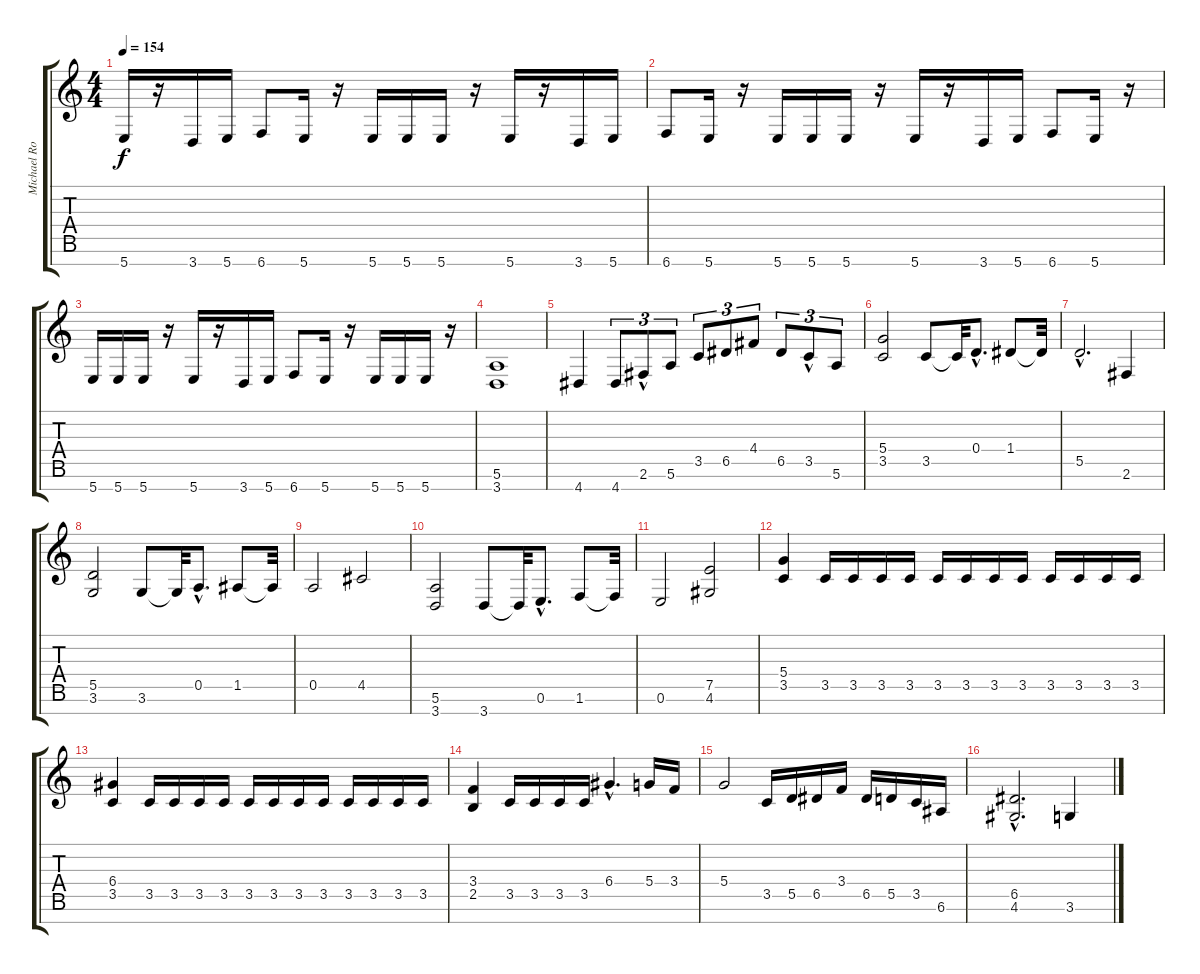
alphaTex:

\track ("Michael Romeo" "Michael Ro") {instrument distortionguitar}
\staff {score tabs}
\tuning (E4 B3 G3 D3 A2 E2 B1) {hide}
\ts (4 4)
\tempo 154
\clef g2
\ks c
5.7.16{dy f} r.16 3.7.16 5.7.16 6.7.8 5.7.16 r.16 5.7.16 5.7.16 5.7.16 r.16 5.7.16 r.16 3.7.16 5.7.16 |
6.7.8 5.7.16 r.16 5.7.16 5.7.16 5.7.16 r.16 5.7.16 r.16 3.7.16 5.7.16 6.7.8 5.7.16 r.16 |
5.7.16 5.7.16 5.7.16 r.16 5.7.16 r.16 3.7.16 5.7.16 6.7.8 5.7.16 r.16 5.7.16 5.7.16 5.7.16 r.16 |
(5.6 3.7).1 |
4.7.4 4.7.8{tu (3 2)} 2.6{hac}.8{tu (3 2)} 5.6.8{tu (3 2)} 3.5.8{tu (3 2)} 6.5.8{tu (3 2)} 4.4.8{tu (3 2)} 6.5.8{tu (3 2)} 3.5{hac}.8{tu (3 2)} 5.6.8{tu (3 2)} |
(5.4 3.5).2 3.5.8 3.5{t}.32 0.4{hac}.8{d} 1.4.8 1.4{t}.32 |
5.5{hac}.2{d} 2.6.4 |
(5.5 3.6).2 3.6.8 3.6{t}.32 0.5{hac}.8{d} 1.5.8 1.5{t}.32 |
0.5.2 4.5.2 |
(5.6 3.7).2 3.7.8 3.7{t}.32 0.6{hac}.8{d} 1.6.8 1.6{t}.32 |
0.6.2 (7.5 4.6).2 |
(5.4 3.5).4 3.5.16 3.5.16 3.5.16 3.5.16 3.5.16 3.5.16 3.5.16 3.5.16 3.5.16 3.5.16 3.5.16 3.5.16 |
(6.4 3.5).4 3.5.16 3.5.16 3.5.16 3.5.16 3.5.16 3.5.16 3.5.16 3.5.16 3.5.16 3.5.16 3.5.16 3.5.16 |
(3.4 2.5).4 3.5.16 3.5.16 3.5.16 3.5.16 6.4{hac}.4{d} 5.4.16 3.4.16 |
5.4.2 3.5.16 5.5.16 6.5.16 3.4.16 6.5.16 5.5.16 3.5.16 6.6.16 |
(6.5{hac} 4.6{hac}).2{d} 3.6.4
